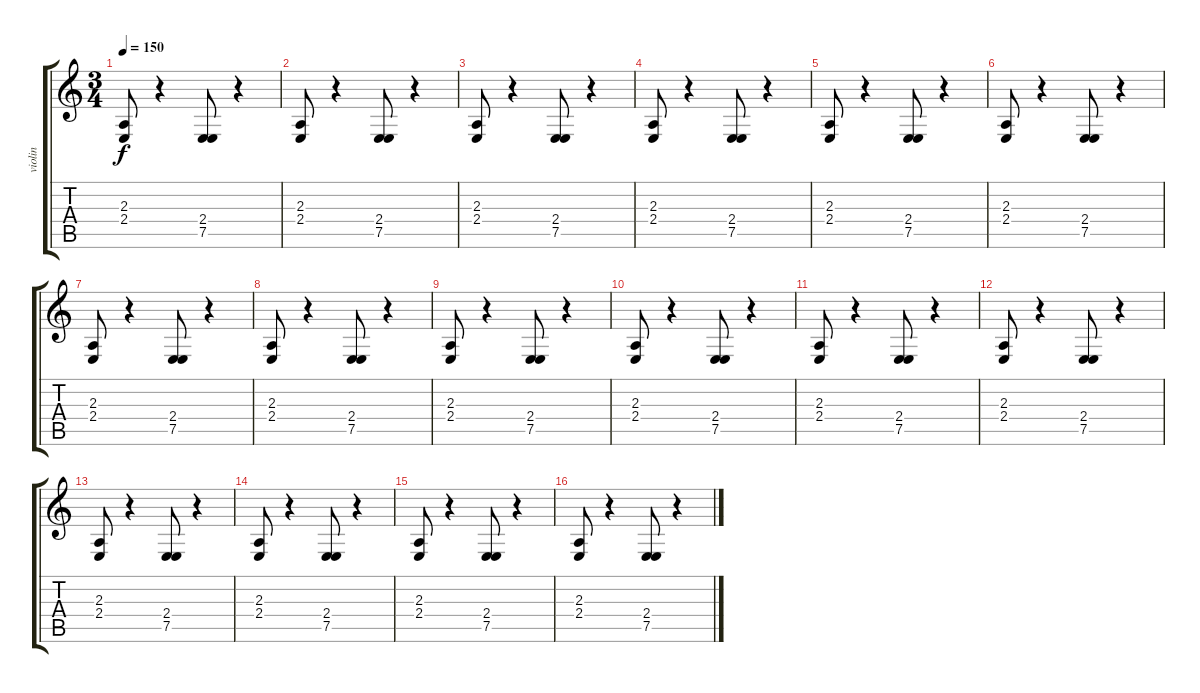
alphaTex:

\track ("violin" "violin") {instrument tremolostrings}
\staff {score tabs}
\tuning (E4 B3 G3 D3 A2 E2) {hide}
\ts (3 4)
\tempo 150
\clef g2
\ks c
(2.3 2.4).8{dy f instrument tremolostrings} r.4 (2.4 7.5).8 r.4 |
(2.3 2.4).8 r.4 (2.4 7.5).8 r.4 |
(2.3 2.4).8 r.4 (2.4 7.5).8 r.4 |
(2.3 2.4).8 r.4 (2.4 7.5).8 r.4 |
(2.3 2.4).8 r.4 (2.4 7.5).8 r.4 |
(2.3 2.4).8 r.4 (2.4 7.5).8 r.4 |
(2.3 2.4).8 r.4 (2.4 7.5).8 r.4 |
(2.3 2.4).8 r.4 (2.4 7.5).8 r.4 |
(2.3 2.4).8 r.4 (2.4 7.5).8 r.4 |
(2.3 2.4).8 r.4 (2.4 7.5).8 r.4 |
(2.3 2.4).8 r.4 (2.4 7.5).8 r.4 |
(2.3 2.4).8 r.4 (2.4 7.5).8 r.4 |
(2.3 2.4).8 r.4 (2.4 7.5).8 r.4 |
(2.3 2.4).8 r.4 (2.4 7.5).8 r.4 |
(2.3 2.4).8 r.4 (2.4 7.5).8 r.4 |
(2.3 2.4).8 r.4 (2.4 7.5).8 r.4
